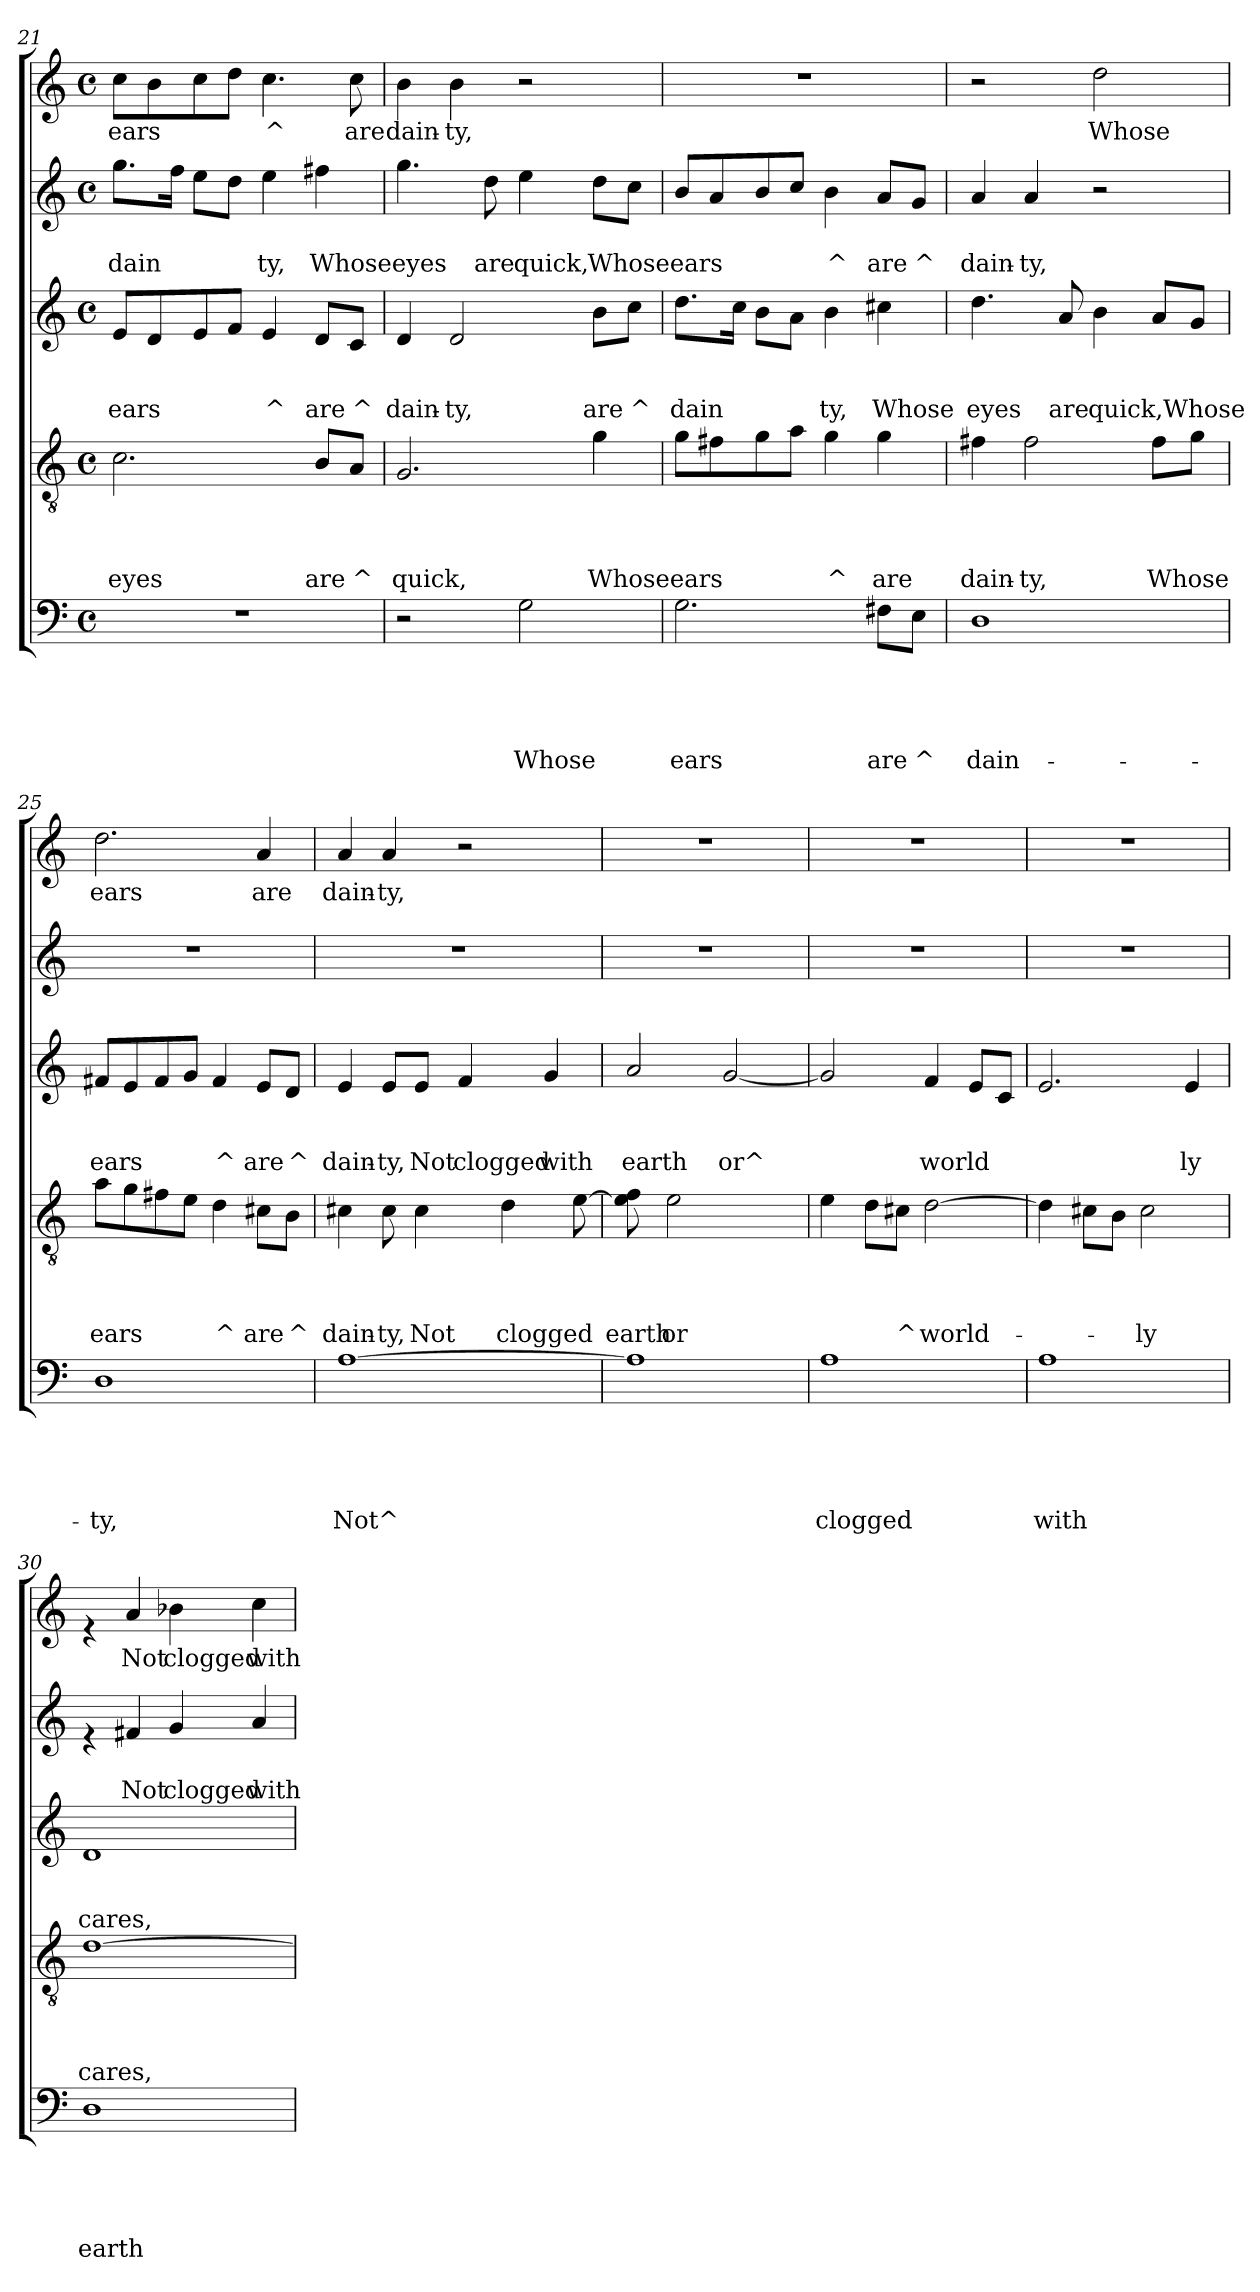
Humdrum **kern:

**kern	**text	**text	**text	**text	**text	**kern	**text	**text	**text	**text	**kern	**text	**text	**text	**kern	**text	**text	**kern	**text
*part5	*part5	*part5	*part5	*part5	*part5	*part4	*part4	*part4	*part4	*part4	*part3	*part3	*part3	*part3	*part2	*part2	*part2	*part1	*part1
*staff5	*staff5	*staff5	*staff5	*staff5	*staff5	*staff4	*staff4	*staff4	*staff4	*staff4	*staff3	*staff3	*staff3	*staff3	*staff2	*staff2	*staff2	*staff1	*staff1
*clefF4	*	*	*	*	*	*clefGv2	*	*	*	*	*clefG2	*	*	*	*clefG2	*	*	*clefG2	*
*k[]	*	*	*	*	*	*k[]	*	*	*	*	*k[]	*	*	*	*k[]	*	*	*k[]	*
*C:	*	*	*	*	*	*C:	*	*	*	*	*C:	*	*	*	*C:	*	*	*C:	*
*M4/4	*	*	*	*	*	*M4/4	*	*	*	*	*M4/4	*	*	*	*M4/4	*	*	*M4/4	*
*met(c)	*	*	*	*	*	*met(c)	*	*	*	*	*met(c)	*	*	*	*met(c)	*	*	*met(c)	*
=21	=21	=21	=21	=21	=21	=21	=21	=21	=21	=21	=21	=21	=21	=21	=21	=21	=21	=21	=21
!	!	!	!	!	!	!	!	!	!	!LO:LY:b	!	!	!	!LO:LY:b	!	!	!LO:LY:b	!	!LO:LY:b
1r	.	.	.	.	.	2.c\	.	.	.	eyes	8e/L	.	.	ears	8.gg\L	.	dain	8cc\L	ears
.	.	.	.	.	.	.	.	.	.	.	8d/	.	.	.	.	.	.	8b\	.
.	.	.	.	.	.	.	.	.	.	.	.	.	.	.	16ff\Jk	.	.	.	.
.	.	.	.	.	.	.	.	.	.	.	8e/	.	.	.	8ee\L	.	.	8cc\	.
.	.	.	.	.	.	.	.	.	.	.	8f/J	.	.	.	8dd\J	.	.	8dd\J	.
!	!	!	!	!	!	!	!	!	!	!	!	!	!	!LO:LY:b	!	!	!LO:LY:b	!	!LO:LY:b
.	.	.	.	.	.	.	.	.	.	.	4e/	.	.	^	4ee\	.	ty,	4.cc\	^
!	!	!	!	!	!	!	!	!	!	!LO:LY:b	!	!	!	!LO:LY:b	!	!	!LO:LY:b	!	!
.	.	.	.	.	.	8B/L	.	.	.	are	8d/L	.	.	are	4ff#X\	.	Whose	.	.
!	!	!	!	!	!	!	!	!	!	!LO:LY:b	!	!	!	!LO:LY:b	!	!	!	!	!LO:LY:b
.	.	.	.	.	.	8A/J	.	.	.	^	8c/J	.	.	^	.	.	.	8cc\	are
!!LO:PB:g=z
=22	=22	=22	=22	=22	=22	=22	=22	=22	=22	=22	=22	=22	=22	=22	=22	=22	=22	=22	=22
!	!	!	!	!	!	!	!	!	!	!LO:LY:b	!	!	!	!LO:LY:b	!	!	!LO:LY:b	!	!LO:LY:b
2r	.	.	.	.	.	2.G/	.	.	.	quick,	4d/	.	.	dain-	4.gg\	.	eyes	4b\	dain-
!	!	!	!	!	!	!	!	!	!	!	!	!	!	!LO:LY:b	!	!	!	!	!LO:LY:b
.	.	.	.	.	.	.	.	.	.	.	2d/	.	.	-ty,	.	.	.	4b\	-ty,
!	!	!	!	!	!	!	!	!	!	!	!	!	!	!	!	!	!LO:LY:b	!	!
.	.	.	.	.	.	.	.	.	.	.	.	.	.	.	8dd\	.	are	.	.
!	!	!	!	!	!LO:LY:b	!	!	!	!	!	!	!	!	!	!	!	!LO:LY:b	!	!
2G\	.	.	.	.	Whose	.	.	.	.	.	.	.	.	.	4ee\	.	quick,	2r	.
!	!	!	!	!	!	!	!	!	!	!LO:LY:b	!	!	!	!LO:LY:b	!	!	!LO:LY:b	!	!
.	.	.	.	.	.	4g\	.	.	.	Whose	8b\L	.	.	are	8dd\L	.	Whose	.	.
!	!	!	!	!	!	!	!	!	!	!	!	!	!	!LO:LY:b	!	!	!	!	!
.	.	.	.	.	.	.	.	.	.	.	8cc\J	.	.	^	8cc\J	.	.	.	.
=23	=23	=23	=23	=23	=23	=23	=23	=23	=23	=23	=23	=23	=23	=23	=23	=23	=23	=23	=23
!	!	!	!	!	!LO:LY:b	!	!	!	!	!LO:LY:b	!	!	!	!LO:LY:b	!	!	!LO:LY:b	!	!
2.G\	.	.	.	.	ears	8g\L	.	.	.	ears	8.dd\L	.	.	dain	8b/L	.	ears	1r	.
.	.	.	.	.	.	8f#X\	.	.	.	.	.	.	.	.	8a/	.	.	.	.
.	.	.	.	.	.	.	.	.	.	.	16cc\Jk	.	.	.	.	.	.	.	.
.	.	.	.	.	.	8g\	.	.	.	.	8b\L	.	.	.	8b/	.	.	.	.
.	.	.	.	.	.	8a\J	.	.	.	.	8a\J	.	.	.	8cc/J	.	.	.	.
!	!	!	!	!	!	!	!	!	!	!LO:LY:b	!	!	!	!LO:LY:b	!	!	!LO:LY:b	!	!
.	.	.	.	.	.	4g\	.	.	.	^	4b\	.	.	ty,	4b\	.	^	.	.
!	!	!	!	!	!LO:LY:b	!	!	!	!	!LO:LY:b	!	!	!	!LO:LY:b	!	!	!LO:LY:b	!	!
8F#X\L	.	.	.	.	are	4g\	.	.	.	are	4cc#X\	.	.	Whose	8a/L	.	are	.	.
!	!	!	!	!	!LO:LY:b	!	!	!	!	!	!	!	!	!	!	!	!LO:LY:b	!	!
8E\J	.	.	.	.	^	.	.	.	.	.	.	.	.	.	8g/J	.	^	.	.
=24	=24	=24	=24	=24	=24	=24	=24	=24	=24	=24	=24	=24	=24	=24	=24	=24	=24	=24	=24
!	!	!	!	!	!LO:LY:b	!	!	!	!	!LO:LY:b	!	!	!	!LO:LY:b	!	!	!LO:LY:b	!	!
1D	.	.	.	.	dain-	4f#X\	.	.	.	dain-	4.dd\	.	.	eyes	4a/	.	dain-	2r	.
!	!	!	!	!	!	!	!	!	!	!LO:LY:b	!	!	!	!	!	!	!LO:LY:b	!	!
.	.	.	.	.	.	2f#\	.	.	.	-ty,	.	.	.	.	4a/	.	-ty,	.	.
!	!	!	!	!	!	!	!	!	!	!	!	!	!	!LO:LY:b	!	!	!	!	!
.	.	.	.	.	.	.	.	.	.	.	8a/	.	.	are	.	.	.	.	.
!	!	!	!	!	!	!	!	!	!	!	!	!	!	!LO:LY:b	!	!	!	!	!LO:LY:b
.	.	.	.	.	.	.	.	.	.	.	4b\	.	.	quick,Whose	2r	.	.	2dd\	Whose
!	!	!	!	!	!	!	!	!	!	!LO:LY:b	!	!	!	!	!	!	!	!	!
.	.	.	.	.	.	8f#\L	.	.	.	Whose	8a/L	.	.	.	.	.	.	.	.
.	.	.	.	.	.	8g\J	.	.	.	.	8g/J	.	.	.	.	.	.	.	.
=25	=25	=25	=25	=25	=25	=25	=25	=25	=25	=25	=25	=25	=25	=25	=25	=25	=25	=25	=25
!	!	!	!	!	!LO:LY:b	!	!	!	!	!LO:LY:b	!	!	!	!LO:LY:b	!	!	!	!	!LO:LY:b
1D	.	.	.	.	-ty,	8a\L	.	.	.	ears	8f#X/L	.	.	ears	1r	.	.	2.dd\	ears
.	.	.	.	.	.	8g\	.	.	.	.	8e/	.	.	.	.	.	.	.	.
.	.	.	.	.	.	8f#X\	.	.	.	.	8f#/	.	.	.	.	.	.	.	.
.	.	.	.	.	.	8e\J	.	.	.	.	8g/J	.	.	.	.	.	.	.	.
!	!	!	!	!	!	!	!	!	!	!LO:LY:b	!	!	!	!LO:LY:b	!	!	!	!	!
.	.	.	.	.	.	4d\	.	.	.	^	4f#/	.	.	^	.	.	.	.	.
!	!	!	!	!	!	!	!	!	!	!LO:LY:b	!	!	!	!LO:LY:b	!	!	!	!	!LO:LY:b
.	.	.	.	.	.	8c#X\L	.	.	.	are	8e/L	.	.	are	.	.	.	4a/	are
!	!	!	!	!	!	!	!	!	!	!LO:LY:b	!	!	!	!LO:LY:b	!	!	!	!	!
.	.	.	.	.	.	8B\J	.	.	.	^	8d/J	.	.	^	.	.	.	.	.
!!LO:LB:g=z
=26	=26	=26	=26	=26	=26	=26	=26	=26	=26	=26	=26	=26	=26	=26	=26	=26	=26	=26	=26
!	!	!	!	!	!LO:LY:b	!	!	!	!	!LO:LY:b	!	!	!	!LO:LY:b	!	!	!	!	!LO:LY:b
[>1A	.	.	.	.	Not^	4c#X\	.	.	.	dain-	4e/	.	.	dain-	1r	.	.	4a/	dain-
!	!	!	!	!	!	!	!	!	!	!LO:LY:b	!	!	!	!LO:LY:b	!	!	!	!	!LO:LY:b
.	.	.	.	.	.	8c#\	.	.	.	-ty,	8e/L	.	.	-ty,	.	.	.	4a/	-ty,
!	!	!	!	!	!	!	!	!	!	!LO:LY:b	!	!	!	!LO:LY:b	!	!	!	!	!
.	.	.	.	.	.	4c#\	.	.	.	Not	8e/J	.	.	Not	.	.	.	.	.
!	!	!	!	!	!	!	!	!	!	!	!	!	!	!LO:LY:b	!	!	!	!	!
.	.	.	.	.	.	.	.	.	.	.	4f/	.	.	clogged	.	.	.	2r	.
!	!	!	!	!	!	!	!	!	!	!LO:LY:b	!	!	!	!	!	!	!	!	!
.	.	.	.	.	.	4d\	.	.	.	clogged	.	.	.	.	.	.	.	.	.
!	!	!	!	!	!	!	!	!	!	!	!	!	!	!LO:LY:b	!	!	!	!	!
.	.	.	.	.	.	.	.	.	.	.	4g/	.	.	with	.	.	.	.	.
.	.	.	.	.	.	[>8e\	.	.	.	.	.	.	.	.	.	.	.	.	.
!!LO:PB:g=z
=27	=27	=27	=27	=27	=27	=27	=27	=27	=27	=27	=27	=27	=27	=27	=27	=27	=27	=27	=27
!	!	!	!	!	!	!	!	!	!	!LO:LY:b	!	!	!	!LO:LY:b	!	!	!	!	!
1A]	.	.	.	.	.	8e\] 8f\	.	.	.	earth	2a/	.	.	earth	1r	.	.	1r	.
!	!	!	!	!	!	!	!	!	!	!LO:LY:b	!	!	!	!	!	!	!	!	!
.	.	.	.	.	.	2e\	.	.	.	or	.	.	.	.	.	.	.	.	.
!	!	!	!	!	!	!	!	!	!	!	!	!	!	!LO:LY:b	!	!	!	!	!
.	.	.	.	.	.	.	.	.	.	.	[<2g/	.	.	or^	.	.	.	.	.
.	.	.	.	.	.	4.ryy	.	.	.	.	.	.	.	.	.	.	.	.	.
=28	=28	=28	=28	=28	=28	=28	=28	=28	=28	=28	=28	=28	=28	=28	=28	=28	=28	=28	=28
!	!	!	!	!	!LO:LY:b	!	!	!	!	!	!	!	!	!	!	!	!	!	!
1A	.	.	.	.	clogged	4e\	.	.	.	.	2g/]	.	.	.	1r	.	.	1r	.
.	.	.	.	.	.	8d\L	.	.	.	.	.	.	.	.	.	.	.	.	.
!	!	!	!	!	!	!	!	!	!	!LO:LY:b	!	!	!	!	!	!	!	!	!
.	.	.	.	.	.	8c#X\J	.	.	.	^	.	.	.	.	.	.	.	.	.
!	!	!	!	!	!	!	!	!	!	!LO:LY:b	!	!	!	!LO:LY:b	!	!	!	!	!
.	.	.	.	.	.	[>2d\	.	.	.	world-	4f/	.	.	world	.	.	.	.	.
.	.	.	.	.	.	.	.	.	.	.	8e/L	.	.	.	.	.	.	.	.
.	.	.	.	.	.	.	.	.	.	.	8c/J	.	.	.	.	.	.	.	.
=29	=29	=29	=29	=29	=29	=29	=29	=29	=29	=29	=29	=29	=29	=29	=29	=29	=29	=29	=29
!	!	!	!	!	!LO:LY:b	!	!	!	!	!	!	!	!	!	!	!	!	!	!
1A	.	.	.	.	with	4d\]	.	.	.	.	2.e/	.	.	.	1r	.	.	1r	.
.	.	.	.	.	.	8c#X\L	.	.	.	.	.	.	.	.	.	.	.	.	.
.	.	.	.	.	.	8B\J	.	.	.	.	.	.	.	.	.	.	.	.	.
!	!	!	!	!	!	!	!	!	!	!LO:LY:b	!	!	!	!	!	!	!	!	!
.	.	.	.	.	.	2c#\	.	.	.	-ly	.	.	.	.	.	.	.	.	.
!	!	!	!	!	!	!	!	!	!	!	!	!	!	!LO:LY:b	!	!	!	!	!
.	.	.	.	.	.	.	.	.	.	.	4e/	.	.	ly	.	.	.	.	.
=30	=30	=30	=30	=30	=30	=30	=30	=30	=30	=30	=30	=30	=30	=30	=30	=30	=30	=30	=30
!	!	!	!	!	!LO:LY:b	!	!	!	!	!LO:LY:b	!	!	!	!LO:LY:b	!	!	!	!	!
1D	.	.	.	.	earth	[>1d	.	.	.	cares,	1d	.	.	cares,	4re	.	.	4re	.
!	!	!	!	!	!	!	!	!	!	!	!	!	!	!	!	!	!LO:LY:b	!	!LO:LY:b
.	.	.	.	.	.	.	.	.	.	.	.	.	.	.	4f#X/	.	Not	4a/	Not
!	!	!	!	!	!	!	!	!	!	!	!	!	!	!	!	!	!LO:LY:b	!	!LO:LY:b
.	.	.	.	.	.	.	.	.	.	.	.	.	.	.	4g/	.	clogged	4b-X\	clogged
!	!	!	!	!	!	!	!	!	!	!	!	!	!	!	!	!	!LO:LY:b	!	!LO:LY:b
.	.	.	.	.	.	.	.	.	.	.	.	.	.	.	4a/	.	with	4cc\	with
=	=	=	=	=	=	=	=	=	=	=	=	=	=	=	=	=	=	=	=
*-	*-	*-	*-	*-	*-	*-	*-	*-	*-	*-	*-	*-	*-	*-	*-	*-	*-	*-	*-
